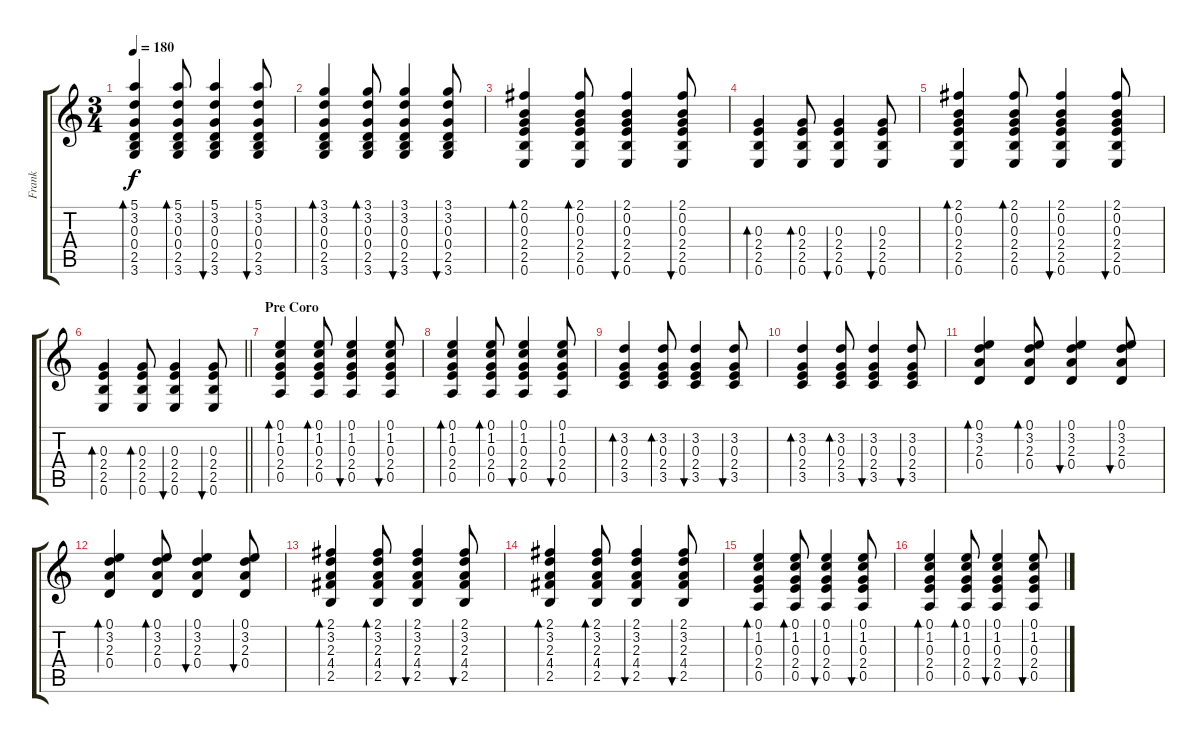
\track ("Frank" "Frank") {instrument acousticguitarsteel}
\staff {score tabs}
\tuning (E4 B3 G3 D3 A2 E2) {hide}
\ts (3 4)
\tempo 180
\clef g2
\ks c
(5.1 3.2 0.3 0.4 2.5 3.6).4{bd 120 dy f} (5.1 3.2 0.3 0.4 2.5 3.6).8{bd 30} (5.1 3.2 0.3 0.4 2.5 3.6).4{bu 30} (5.1 3.2 0.3 0.4 2.5 3.6).8{bu 120} |
(3.1 3.2 0.3 0.4 2.5 3.6).4{bd 120} (3.1 3.2 0.3 0.4 2.5 3.6).8{bd 30} (3.1 3.2 0.3 0.4 2.5 3.6).4{bu 30} (3.1 3.2 0.3 0.4 2.5 3.6).8{bu 120} |
(2.1 0.2 0.3 2.4 2.5 0.6).4{bd 120} (2.1 0.2 0.3 2.4 2.5 0.6).8{bd 30} (2.1 0.2 0.3 2.4 2.5 0.6).4{bu 30} (2.1 0.2 0.3 2.4 2.5 0.6).8{bu 120} |
(0.3 2.4 2.5 0.6).4{bd 120} (0.3 2.4 2.5 0.6).8{bd 30} (0.3 2.4 2.5 0.6).4{bu 30} (0.3 2.4 2.5 0.6).8{bu 120} |
(2.1 0.2 0.3 2.4 2.5 0.6).4{bd 120} (2.1 0.2 0.3 2.4 2.5 0.6).8{bd 30} (2.1 0.2 0.3 2.4 2.5 0.6).4{bu 30} (2.1 0.2 0.3 2.4 2.5 0.6).8{bu 120} |
\barLineRight lightlight
(0.3 2.4 2.5 0.6).4{bd 120} (0.3 2.4 2.5 0.6).8{bd 30} (0.3 2.4 2.5 0.6).4{bu 30} (0.3 2.4 2.5 0.6).8{bu 120} |
\section ("" "Pre Coro")
(0.1 1.2 0.3 2.4 0.5).4{bd 120} (0.1 1.2 0.3 2.4 0.5).8{bd 30} (0.1 1.2 0.3 2.4 0.5).4{bu 30} (0.1 1.2 0.3 2.4 0.5).8{bu 120} |
(0.1 1.2 0.3 2.4 0.5).4{bd 120} (0.1 1.2 0.3 2.4 0.5).8{bd 30} (0.1 1.2 0.3 2.4 0.5).4{bu 30} (0.1 1.2 0.3 2.4 0.5).8{bu 120} |
(3.2 0.3 2.4 3.5).4{bd 120} (3.2 0.3 2.4 3.5).8{bd 30} (3.2 0.3 2.4 3.5).4{bu 30} (3.2 0.3 2.4 3.5).8{bu 120} |
(3.2 0.3 2.4 3.5).4{bd 120} (3.2 0.3 2.4 3.5).8{bd 30} (3.2 0.3 2.4 3.5).4{bu 30} (3.2 0.3 2.4 3.5).8{bu 120} |
(0.1 3.2 2.3 0.4).4{bd 120} (0.1 3.2 2.3 0.4).8{bd 30} (0.1 3.2 2.3 0.4).4{bu 30} (0.1 3.2 2.3 0.4).8{bu 120} |
(0.1 3.2 2.3 0.4).4{bd 120} (0.1 3.2 2.3 0.4).8{bd 30} (0.1 3.2 2.3 0.4).4{bu 30} (0.1 3.2 2.3 0.4).8{bu 120} |
(2.1 3.2 2.3 4.4 2.5).4{bd 120} (2.1 3.2 2.3 4.4 2.5).8{bd 30} (2.1 3.2 2.3 4.4 2.5).4{bu 30} (2.1 3.2 2.3 4.4 2.5).8{bu 120} |
(2.1 3.2 2.3 4.4 2.5).4{bd 120} (2.1 3.2 2.3 4.4 2.5).8{bd 30} (2.1 3.2 2.3 4.4 2.5).4{bu 30} (2.1 3.2 2.3 4.4 2.5).8{bu 120} |
(0.1 1.2 0.3 2.4 0.5).4{bd 120} (0.1 1.2 0.3 2.4 0.5).8{bd 30} (0.1 1.2 0.3 2.4 0.5).4{bu 30} (0.1 1.2 0.3 2.4 0.5).8{bu 120} |
(0.1 1.2 0.3 2.4 0.5).4{bd 120} (0.1 1.2 0.3 2.4 0.5).8{bd 30} (0.1 1.2 0.3 2.4 0.5).4{bu 30} (0.1 1.2 0.3 2.4 0.5).8{bu 120}
